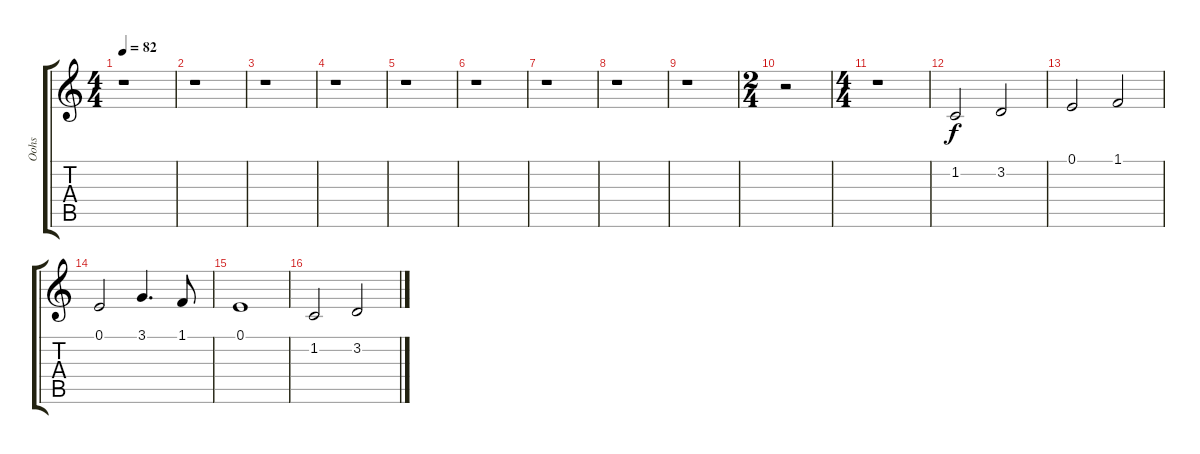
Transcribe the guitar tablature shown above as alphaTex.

\track ("Oohs" "Oohs") {instrument voiceoohs}
\staff {score tabs}
\tuning (E4 B3 G3 D3 A2 E2) {hide}
\ts (4 4)
\tempo 82
\clef g2
\ks c
r.1{dy f} |
r.1 |
r.1 |
r.1 |
r.1 |
r.1 |
r.1 |
r.1 |
r.1 |
\ts (2 4)
r.2 |
\ts (4 4)
r.1 |
1.2.2 3.2.2 |
0.1.2 1.1.2 |
0.1.2 3.1.4{d} 1.1.8 |
0.1.1 |
1.2.2 3.2.2
